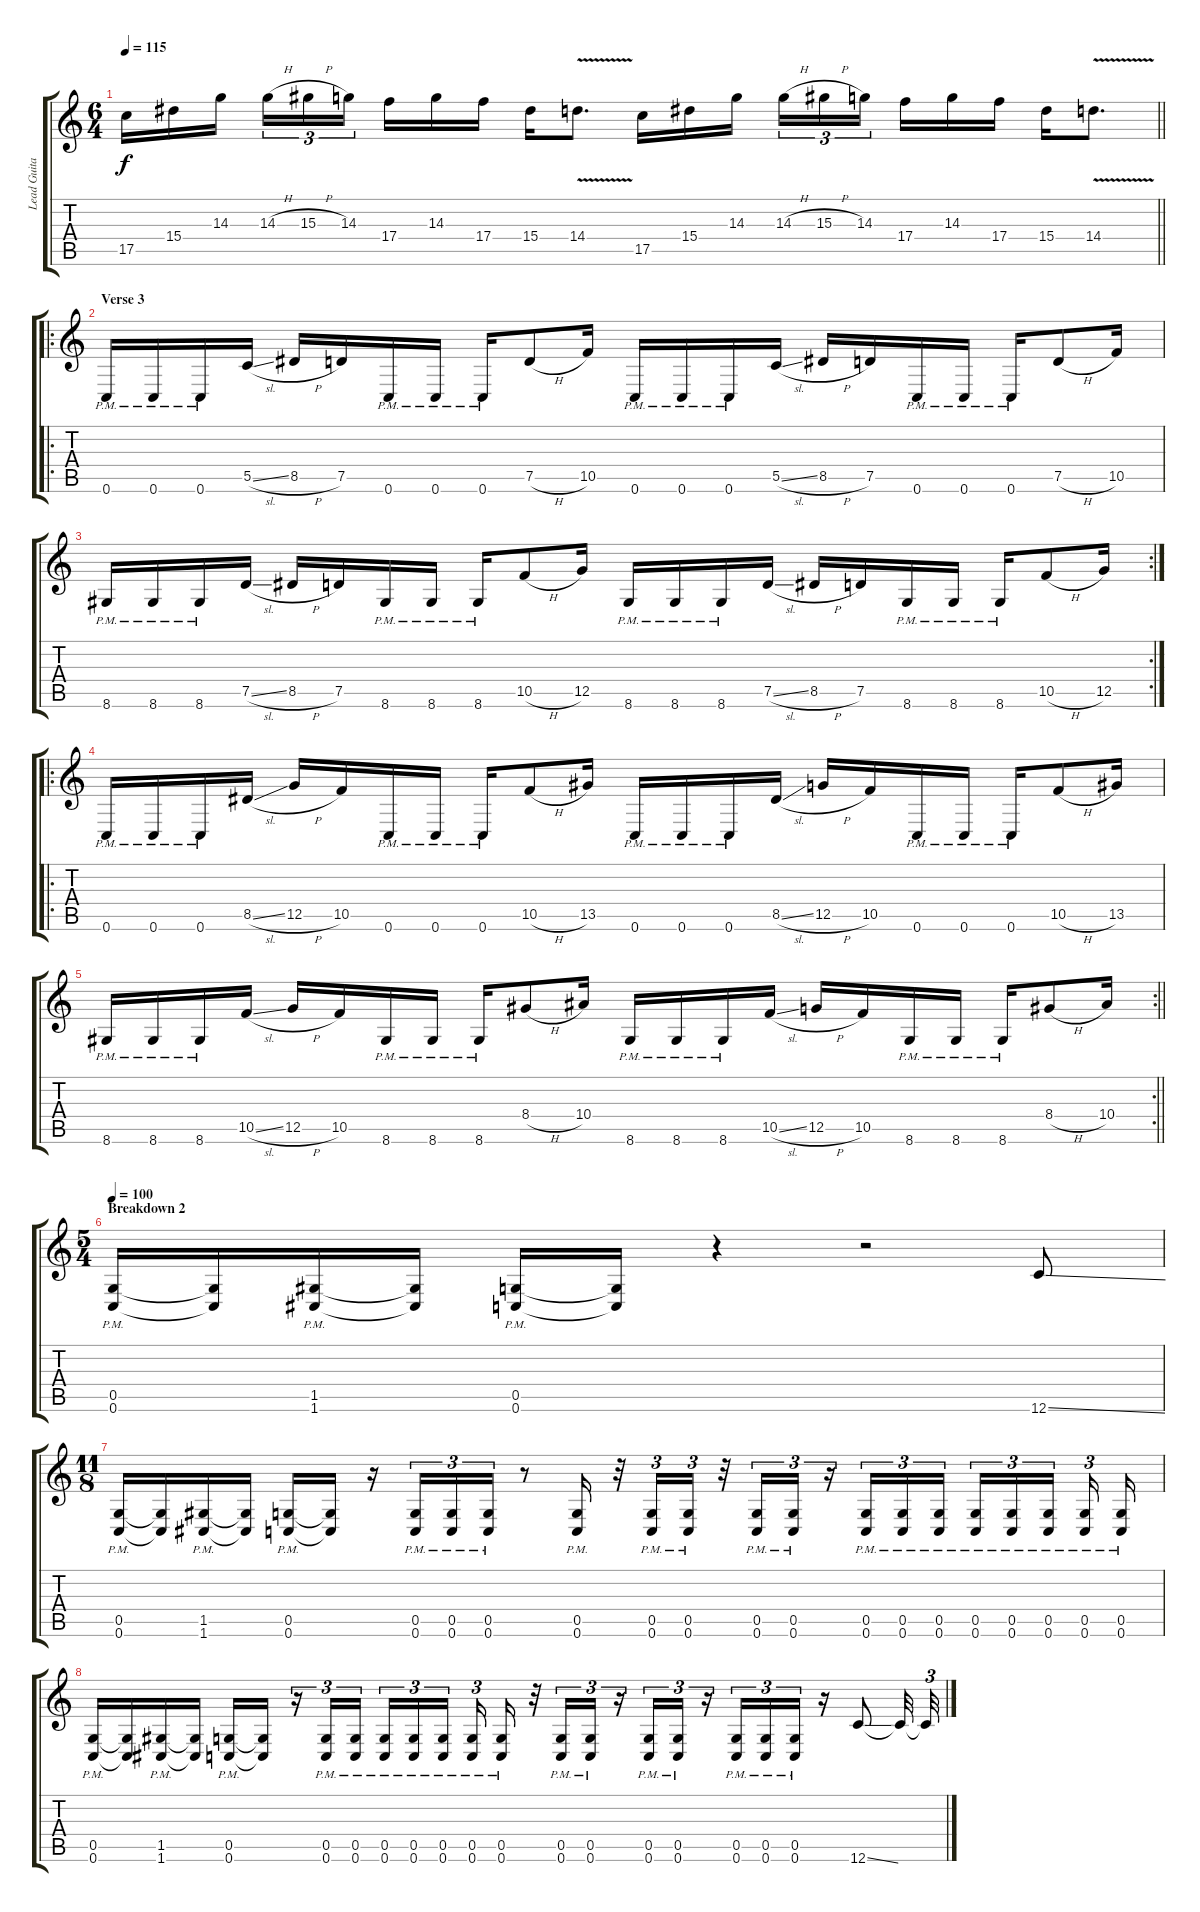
\track ("Lead Guitar" "Lead Guita") {instrument distortionguitar}
\staff {score tabs}
\tuning (D4 A3 F3 C3 G2 C2) {hide}
\ts (6 4)
\tempo 115
\clef g2
\barLineRight lightlight
\ks c
17.5.16{dy f} 15.4.16 14.3.16{beam splitsecondary} 14.3{h}.16{tu (3 2)} 15.3{h}.16{tu (3 2)} 14.3.16{tu (3 2) beam splitsecondary} 17.4.16 14.3.16 17.4.16 15.4.16 14.4{v}.8{d} 17.5.16 15.4.16 14.3.16{beam splitsecondary} 14.3{h}.16{tu (3 2)} 15.3{h}.16{tu (3 2)} 14.3.16{tu (3 2) beam splitsecondary} 17.4.16 14.3.16 17.4.16 15.4.16 14.4{v}.8{d} |
\ro
\section ("" "Verse 3")
0.6{pm}.16 0.6{pm}.16 0.6{pm}.16 5.5{sl}.16 8.5{h}.16 7.5.16 0.6{pm}.16 0.6{pm}.16 0.6{pm}.16 7.5{h}.8 10.5.16 0.6{pm}.16 0.6{pm}.16 0.6{pm}.16 5.5{sl}.16 8.5{h}.16 7.5.16 0.6{pm}.16 0.6{pm}.16 0.6{pm}.16 7.5{h}.8 10.5.16 |
\rc 2
8.6{pm}.16 8.6{pm}.16 8.6{pm}.16 7.5{sl}.16 8.5{h}.16 7.5.16 8.6{pm}.16 8.6{pm}.16 8.6{pm}.16 10.5{h}.8 12.5.16 8.6{pm}.16 8.6{pm}.16 8.6{pm}.16 7.5{sl}.16 8.5{h}.16 7.5.16 8.6{pm}.16 8.6{pm}.16 8.6{pm}.16 10.5{h}.8 12.5.16 |
\ro
0.6{pm}.16 0.6{pm}.16 0.6{pm}.16 8.5{sl}.16 12.5{h}.16 10.5.16 0.6{pm}.16 0.6{pm}.16 0.6{pm}.16 10.5{h}.8 13.5.16 0.6{pm}.16 0.6{pm}.16 0.6{pm}.16 8.5{sl}.16 12.5{h}.16 10.5.16 0.6{pm}.16 0.6{pm}.16 0.6{pm}.16 10.5{h}.8 13.5.16 |
\rc 2
\barLineRight lightlight
8.6{pm}.16 8.6{pm}.16 8.6{pm}.16 10.5{sl}.16 12.5{h}.16 10.5.16 8.6{pm}.16 8.6{pm}.16 8.6{pm}.16 8.4{h}.8 10.4.16 8.6{pm}.16 8.6{pm}.16 8.6{pm}.16 10.5{sl}.16 12.5{h}.16 10.5.16 8.6{pm}.16 8.6{pm}.16 8.6{pm}.16 8.4{h}.8 10.4.16 |
\ts (5 4)
\section ("" "Breakdown 2")
\tempo 100
(0.5{pm} 0.6{pm}).16 (0.5{t} 0.6{t}).16 (1.5{pm} 1.6{pm}).16 (1.5{t} 1.6{t}).16 (0.5{pm} 0.6{pm}).16 (0.5{t} 0.6{t}).16 r.4 r.2 12.6{ss}.8 |
\ts (11 8)
(0.5{pm} 0.6{pm}).16 (0.5{t} 0.6{t}).16 (1.5{pm} 1.6{pm}).16 (1.5{t} 1.6{t}).16 (0.5{pm} 0.6{pm}).16 (0.5{t} 0.6{t}).16 r.16 (0.5{pm} 0.6{pm}).16{tu (3 2)} (0.5{pm} 0.6{pm}).16{tu (3 2)} (0.5{pm} 0.6{pm}).16{tu (3 2)} r.8 (0.5{pm} 0.6{pm}).16 r.32 (0.5{pm} 0.6{pm}).16{tu (3 2)} (0.5{pm} 0.6{pm}).16{tu (3 2)} r.32 (0.5{pm} 0.6{pm}).16{tu (3 2)} (0.5{pm} 0.6{pm}).16{tu (3 2)} r.16{tu (3 2)} (0.5{pm} 0.6{pm}).16{tu (3 2)} (0.5{pm} 0.6{pm}).16{tu (3 2)} (0.5{pm} 0.6{pm}).16{tu (3 2)} (0.5{pm} 0.6{pm}).16{tu (3 2)} (0.5{pm} 0.6{pm}).16{tu (3 2)} (0.5{pm} 0.6{pm}).16{tu (3 2)} (0.5{pm} 0.6{pm}).16{tu (3 2)} (0.5{pm} 0.6{pm}).16 |
(0.5{pm} 0.6{pm}).16 (0.5{t} 0.6{t}).16 (1.5{pm} 1.6{pm}).16 (1.5{t} 1.6{t}).16 (0.5{pm} 0.6{pm}).16 (0.5{t} 0.6{t}).16 r.16{tu (3 2)} (0.5{pm} 0.6{pm}).16{tu (3 2)} (0.5{pm} 0.6{pm}).16{tu (3 2)} (0.5{pm} 0.6{pm}).16{tu (3 2)} (0.5{pm} 0.6{pm}).16{tu (3 2)} (0.5{pm} 0.6{pm}).16{tu (3 2)} (0.5{pm} 0.6{pm}).16{tu (3 2)} (0.5{pm} 0.6{pm}).16 r.32 (0.5{pm} 0.6{pm}).16{tu (3 2)} (0.5{pm} 0.6{pm}).16{tu (3 2)} r.16{tu (3 2)} (0.5{pm} 0.6{pm}).16{tu (3 2)} (0.5{pm} 0.6{pm}).16{tu (3 2)} r.16{tu (3 2)} (0.5{pm} 0.6{pm}).16{tu (3 2)} (0.5{pm} 0.6{pm}).16{tu (3 2)} (0.5{pm} 0.6{pm}).16{tu (3 2)} r.16 12.6{ss}.8 12.6{t}.32 12.6{t}.32{tu (3 2)}
